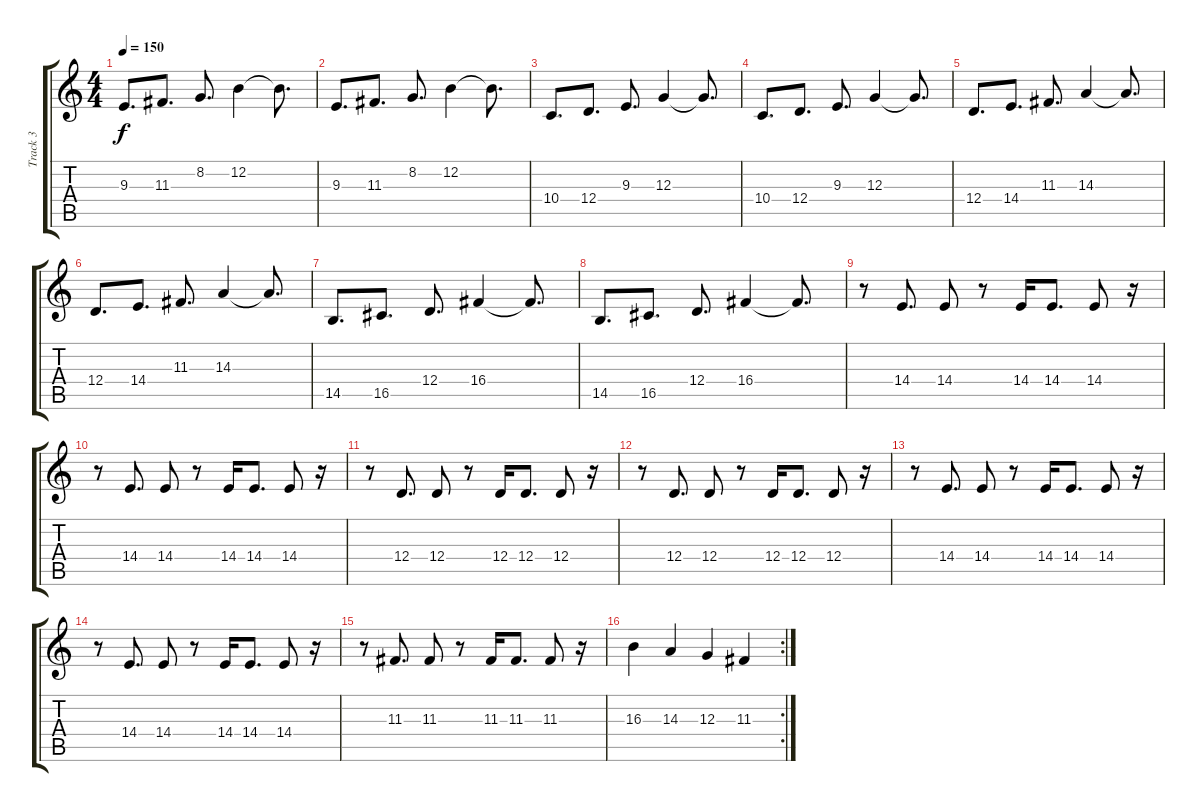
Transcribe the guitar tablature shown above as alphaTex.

\track ("Track 3" "Track 3") {instrument musicbox}
\staff {score tabs}
\tuning (E4 B3 G3 D3 A2 E2) {hide}
\ts (4 4)
\tempo 150
\clef g2
\ks c
9.3.8{d dy f} 11.3.8{d} 8.2.8{d} 12.2.4 12.2{t}.8{d} |
9.3.8{d} 11.3.8{d} 8.2.8{d} 12.2.4 12.2{t}.8{d} |
10.4.8{d} 12.4.8{d} 9.3.8{d} 12.3.4 12.3{t}.8{d} |
10.4.8{d} 12.4.8{d} 9.3.8{d} 12.3.4 12.3{t}.8{d} |
12.4.8{d} 14.4.8{d} 11.3.8{d} 14.3.4 14.3{t}.8{d} |
12.4.8{d} 14.4.8{d} 11.3.8{d} 14.3.4 14.3{t}.8{d} |
14.5.8{d} 16.5.8{d} 12.4.8{d} 16.4.4 16.4{t}.8{d} |
14.5.8{d} 16.5.8{d} 12.4.8{d} 16.4.4 16.4{t}.8{d} |
r.8 14.4.8{d} 14.4.8 r.8 14.4.16 14.4.8{d} 14.4.8 r.16 |
r.8 14.4.8{d} 14.4.8 r.8 14.4.16 14.4.8{d} 14.4.8 r.16 |
r.8 12.4.8{d} 12.4.8 r.8 12.4.16 12.4.8{d} 12.4.8 r.16 |
r.8 12.4.8{d} 12.4.8 r.8 12.4.16 12.4.8{d} 12.4.8 r.16 |
r.8 14.4.8{d} 14.4.8 r.8 14.4.16 14.4.8{d} 14.4.8 r.16 |
r.8 14.4.8{d} 14.4.8 r.8 14.4.16 14.4.8{d} 14.4.8 r.16 |
r.8 11.3.8{d} 11.3.8 r.8 11.3.16 11.3.8{d} 11.3.8 r.16 |
\rc 2
16.3.4 14.3.4 12.3.4 11.3.4
